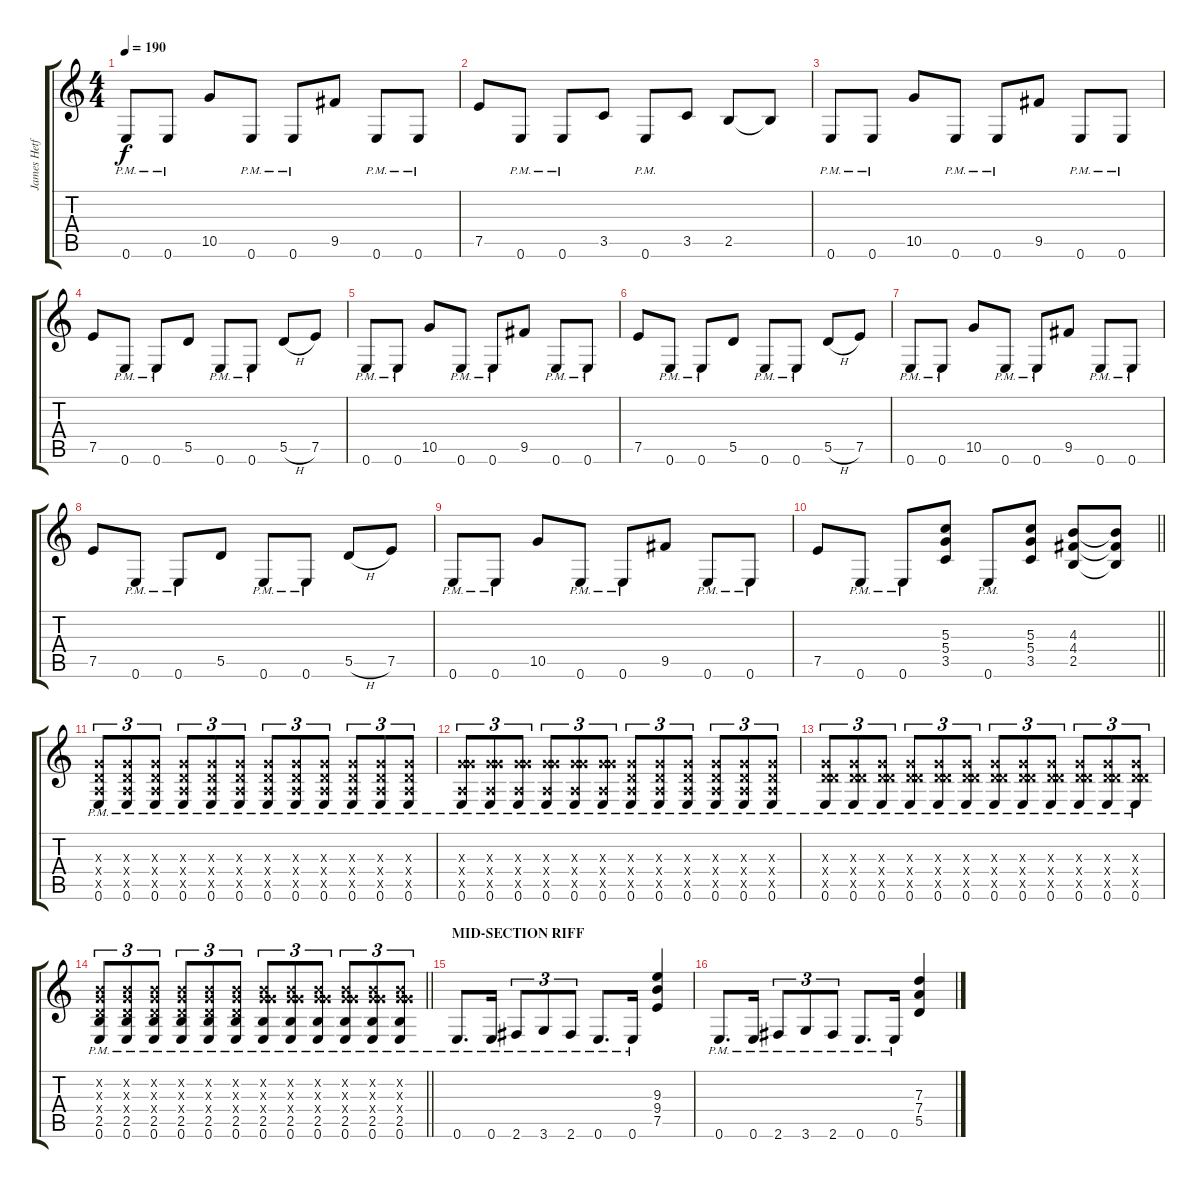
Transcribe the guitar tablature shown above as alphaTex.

\track ("James Hetfield - rhythm guitar" "James Hetf") {instrument distortionguitar}
\staff {score tabs}
\tuning (E4 B3 G3 D3 A2 E2) {hide}
\ts (4 4)
\tempo 190
\clef g2
\ks c
0.6{pm}.8{dy f} 0.6{pm}.8 10.5.8 0.6{pm}.8 0.6{pm}.8 9.5.8 0.6{pm}.8 0.6{pm}.8 |
7.5.8 0.6{pm}.8 0.6{pm}.8 3.5.8 0.6{pm}.8 3.5.8 2.5.8 2.5{t}.8 |
0.6{pm}.8 0.6{pm}.8 10.5.8 0.6{pm}.8 0.6{pm}.8 9.5.8 0.6{pm}.8 0.6{pm}.8 |
7.5.8 0.6{pm}.8 0.6{pm}.8 5.5.8 0.6{pm}.8 0.6{pm}.8 5.5{h}.8 7.5.8 |
0.6{pm}.8 0.6{pm}.8 10.5.8 0.6{pm}.8 0.6{pm}.8 9.5.8 0.6{pm}.8 0.6{pm}.8 |
7.5.8 0.6{pm}.8 0.6{pm}.8 5.5.8 0.6{pm}.8 0.6{pm}.8 5.5{h}.8 7.5.8 |
0.6{pm}.8 0.6{pm}.8 10.5.8 0.6{pm}.8 0.6{pm}.8 9.5.8 0.6{pm}.8 0.6{pm}.8 |
7.5.8 0.6{pm}.8 0.6{pm}.8 5.5.8 0.6{pm}.8 0.6{pm}.8 5.5{h}.8 7.5.8 |
0.6{pm}.8 0.6{pm}.8 10.5.8 0.6{pm}.8 0.6{pm}.8 9.5.8 0.6{pm}.8 0.6{pm}.8 |
\barLineRight lightlight
7.5.8 0.6{pm}.8 0.6{pm}.8 (5.3 5.4 3.5).8 0.6{pm}.8 (5.3 5.4 3.5).8 (4.3 4.4 2.5).8 (4.3{t} 4.4{t} 2.5{t}).8 |
\section ("" "")
(0.3{x} 0.4{x} 0.5{x} 0.6{pm}).8{tu (3 2)} (0.3{x} 0.4{x} 0.5{x} 0.6{pm}).8{tu (3 2)} (0.3{x} 0.4{x} 0.5{x} 0.6{pm}).8{tu (3 2)} (0.3{x} 0.4{x} 0.5{x} 0.6{pm}).8{tu (3 2)} (0.3{x} 0.4{x} 0.5{x} 0.6{pm}).8{tu (3 2)} (0.3{x} 0.4{x} 0.5{x} 0.6{pm}).8{tu (3 2)} (0.3{x} 0.4{x} 0.5{x} 0.6{pm}).8{tu (3 2)} (0.3{x} 0.4{x} 0.5{x} 0.6{pm}).8{tu (3 2)} (0.3{x} 0.4{x} 0.5{x} 0.6{pm}).8{tu (3 2)} (0.3{x} 0.4{x} 0.5{x} 0.6{pm}).8{tu (3 2)} (0.3{x} 0.4{x} 0.5{x} 0.6{pm}).8{tu (3 2)} (0.3{x} 0.4{x} 0.5{x} 0.6{pm}).8{tu (3 2)} |
(0.3{x} 5.4{pm x} 0.5{x} 0.6{pm}).8{tu (3 2)} (0.3{x} 5.4{pm x} 0.5{x} 0.6{pm}).8{tu (3 2)} (0.3{x} 5.4{pm x} 0.5{x} 0.6{pm}).8{tu (3 2)} (0.3{x} 5.4{pm x} 0.5{x} 0.6{pm}).8{tu (3 2)} (0.3{x} 5.4{pm x} 0.5{x} 0.6{pm}).8{tu (3 2)} (0.3{x} 5.4{pm x} 0.5{x} 0.6{pm}).8{tu (3 2)} (0.3{x} 0.4{x} 0.5{x} 0.6{pm}).8{tu (3 2)} (0.3{x} 0.4{x} 0.5{x} 0.6{pm}).8{tu (3 2)} (0.3{x} 0.4{x} 0.5{x} 0.6{pm}).8{tu (3 2)} (0.3{x} 0.4{x} 0.5{x} 0.6{pm}).8{tu (3 2)} (0.3{x} 0.4{x} 0.5{x} 0.6{pm}).8{tu (3 2)} (0.3{x} 0.4{x} 0.5{x} 0.6{pm}).8{tu (3 2)} |
(0.3{x} 0.4{x} 5.5{pm x} 0.6{pm}).8{tu (3 2)} (0.3{x} 0.4{x} 5.5{pm x} 0.6{pm}).8{tu (3 2)} (0.3{x} 0.4{x} 5.5{pm x} 0.6{pm}).8{tu (3 2)} (0.3{x} 0.4{x} 5.5{pm x} 0.6{pm}).8{tu (3 2)} (0.3{x} 0.4{x} 5.5{pm x} 0.6{pm}).8{tu (3 2)} (0.3{x} 0.4{x} 5.5{pm x} 0.6{pm}).8{tu (3 2)} (0.3{x} 0.4{x} 5.5{pm x} 0.6{pm}).8{tu (3 2)} (0.3{x} 0.4{x} 5.5{pm x} 0.6{pm}).8{tu (3 2)} (0.3{x} 0.4{x} 5.5{pm x} 0.6{pm}).8{tu (3 2)} (0.3{x} 0.4{x} 5.5{pm x} 0.6{pm}).8{tu (3 2)} (0.3{x} 0.4{x} 5.5{pm x} 0.6{pm}).8{tu (3 2)} (0.3{x} 0.4{x} 5.5{pm x} 0.6{pm}).8{tu (3 2)} |
\barLineRight lightlight
(0.2{x} 0.3{x} 0.4{x} 2.5{pm} 0.6{pm}).8{tu (3 2)} (0.2{x} 0.3{x} 0.4{x} 2.5{pm} 0.6{pm}).8{tu (3 2)} (0.2{x} 0.3{x} 0.4{x} 2.5{pm} 0.6{pm}).8{tu (3 2)} (0.2{x} 0.3{x} 0.4{x} 2.5{pm} 0.6{pm}).8{tu (3 2)} (0.2{x} 0.3{x} 0.4{x} 2.5{pm} 0.6{pm}).8{tu (3 2)} (0.2{x} 0.3{x} 0.4{x} 2.5{pm} 0.6{pm}).8{tu (3 2)} (0.2{x} 0.3{x} 5.4{pm x} 2.5{pm} 0.6{pm}).8{tu (3 2)} (0.2{x} 0.3{x} 5.4{pm x} 2.5{pm} 0.6{pm}).8{tu (3 2)} (0.2{x} 0.3{x} 5.4{pm x} 2.5{pm} 0.6{pm}).8{tu (3 2)} (0.2{x} 0.3{x} 5.4{pm x} 2.5{pm} 0.6{pm}).8{tu (3 2)} (0.2{x} 0.3{x} 5.4{pm x} 2.5{pm} 0.6{pm}).8{tu (3 2)} (0.2{x} 0.3{x} 5.4{pm x} 2.5{pm} 0.6{pm}).8{tu (3 2)} |
\section ("" "MID-SECTION RIFF")
0.6{pm}.8{d} 0.6{pm}.16 2.6{pm}.8{tu (3 2)} 3.6{pm}.8{tu (3 2)} 2.6{pm}.8{tu (3 2)} 0.6{pm}.8{d} 0.6{pm}.16 (9.3 9.4 7.5).4 |
0.6{pm}.8{d} 0.6{pm}.16 2.6{pm}.8{tu (3 2)} 3.6{pm}.8{tu (3 2)} 2.6{pm}.8{tu (3 2)} 0.6{pm}.8{d} 0.6{pm}.16 (7.3 7.4 5.5).4
